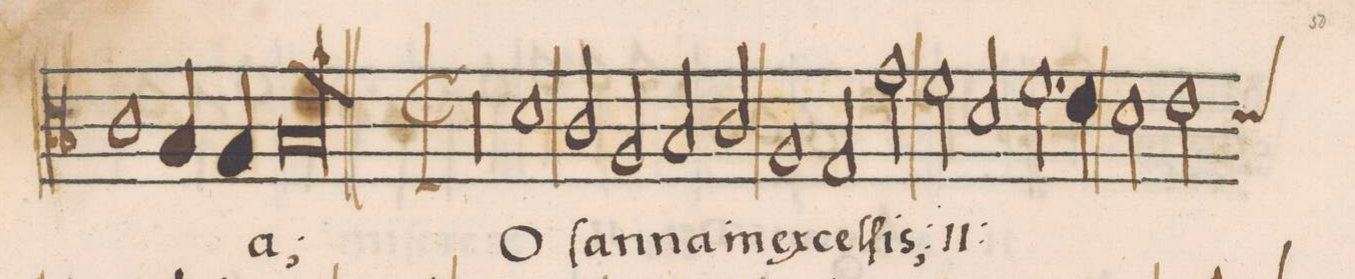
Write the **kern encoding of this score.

**kern	**text
*I"CANTVS	*
*clefC3	*
*k[b-]	*
*met(C|)	*
*M2/1	*
1c\	.
=54-	=54-
4B-/	.
4A/	-a;
1B-l/	.
=55||-	=55||-
*M2/1	*
*met(C|)	*
00r	.
=56-	=56-
=57-	=57-
1d\	O-
2c/	-ſan-
2A/	.
=58-	=58-
2B-/	-na
2c/	in
1A/	ex-
=59-	=59-
2G/	-cel-
2g\	-ſis,
*	*ij
2f\	O-
2d/	.
=60-	=60-
2.f\	-ſan-
4e\	-na
2d\	in
*custos:d	*
2e\	ex-
=61-	=61-
*-	*-
